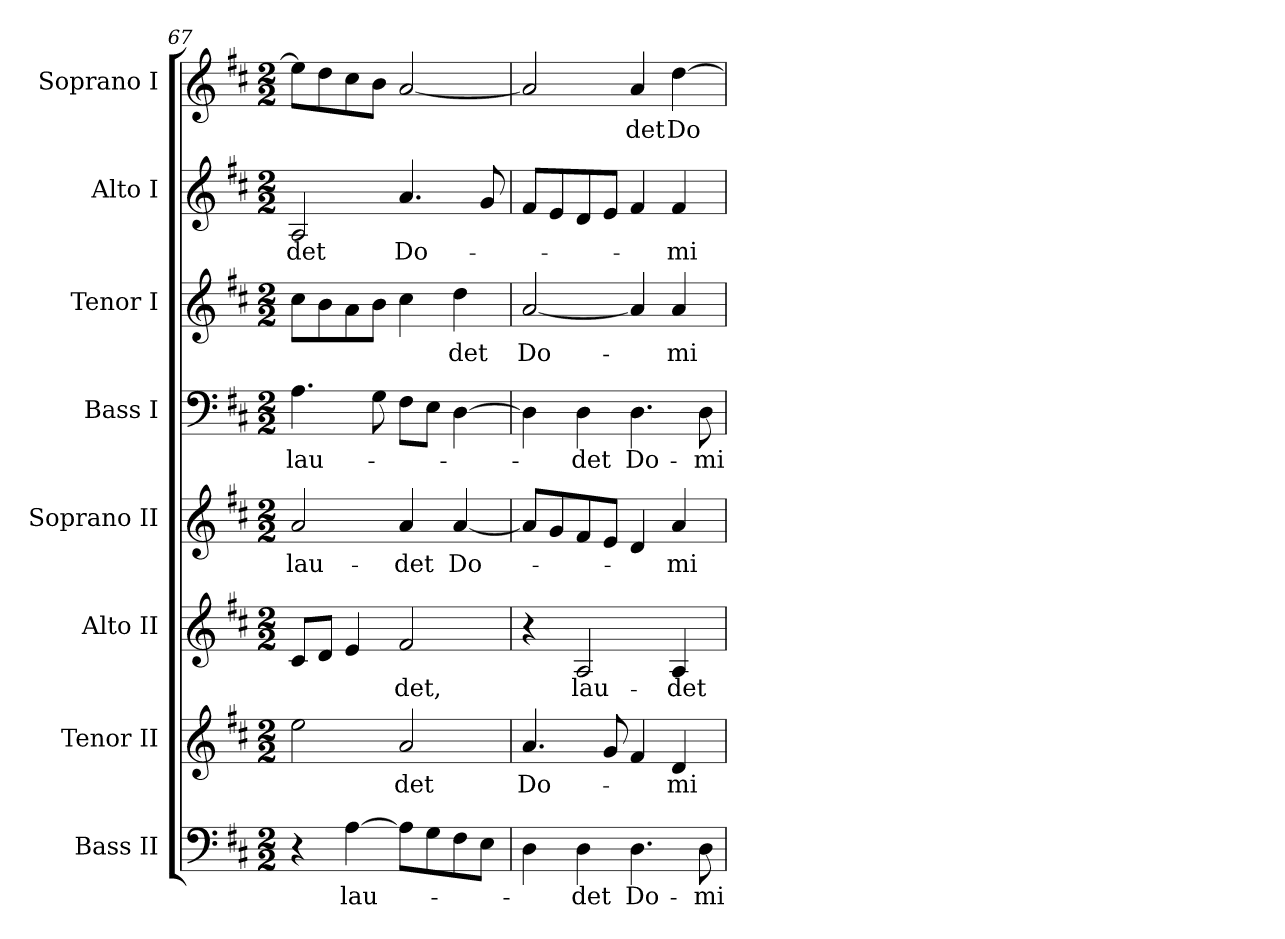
**kern	**text	**kern	**text	**kern	**text	**kern	**text	**kern	**text	**kern	**text	**kern	**text	**kern	**text
*part8	*part8	*part7	*part7	*part6	*part6	*part5	*part5	*part4	*part4	*part3	*part3	*part2	*part2	*part1	*part1
*staff8	*staff8	*staff7	*staff7	*staff6	*staff6	*staff5	*staff5	*staff4	*staff4	*staff3	*staff3	*staff2	*staff2	*staff1	*staff1
*I"Bass II	*	*I"Tenor II	*	*I"Alto II	*	*I"Soprano II	*	*I"Bass I	*	*I"Tenor I	*	*I"Alto I	*	*I"Soprano I	*
*clefF4	*	*clefG2	*	*clefG2	*	*clefG2	*	*clefF4	*	*clefG2	*	*clefG2	*	*clefG2	*
*	*	*ITrd7c12	*	*	*	*	*	*	*	*ITrd7c12	*	*	*	*	*
*k[f#c#]	*	*k[f#c#]	*	*k[f#c#]	*	*k[f#c#]	*	*k[f#c#]	*	*k[f#c#]	*	*k[f#c#]	*	*k[f#c#]	*
*D:	*	*D:	*	*D:	*	*D:	*	*D:	*	*D:	*	*D:	*	*D:	*
*M2/2	*	*M2/2	*	*M2/2	*	*M2/2	*	*M2/2	*	*M2/2	*	*M2/2	*	*M2/2	*
=67	=67	=67	=67	=67	=67	=67	=67	=67	=67	=67	=67	=67	=67	=67	=67
!	!	!	!	!	!	!	!LO:LY:b:color=#000000	!	!	!	!	!	!	!	!
!	!	!	!	!	!	!	!	!	!LO:LY:b:color=#000000	!	!	!	!	!	!
!	!	!	!	!	!	!	!	!	!	!	!	!	!LO:LY:b:color=#000000	!	!
4r	.	2ei\	.	8c#i/L	.	2ai/	lau-	4.Ai\	lau-	8c#i\L	.	2Ai/	-det	8eei\L]	.
.	.	.	.	8di/J	.	.	.	.	.	8Bi\	.	.	.	8ddi\	.
!	!LO:LY:b:color=#000000	!	!	!	!	!	!	!	!	!	!	!	!	!	!
[>4Ai\	lau-	.	.	4ei/	.	.	.	.	.	8Ai\	.	.	.	8cc#i\	.
.	.	.	.	.	.	.	.	8Gi\	.	8Bi\J	.	.	.	8bi\J	.
!	!	!	!LO:LY:b:color=#000000	!	!	!	!	!	!	!	!	!	!	!	!
!	!	!	!	!	!LO:LY:b:color=#000000	!	!	!	!	!	!	!	!	!	!
!	!	!	!	!	!	!	!LO:LY:b:color=#000000	!	!	!	!	!	!	!	!
!	!	!	!	!	!	!	!	!	!	!	!	!	!LO:LY:b:color=#000000	!	!
8Ai\L]	.	2Ai/	-det	2f#i/	-det,	4ai/	-det	8F#i\L	.	4c#i\	.	4.ai/	Do-	[<2ai/	.
8Gi\	.	.	.	.	.	.	.	8Ei\J	.	.	.	.	.	.	.
!	!	!	!	!	!	!	!LO:LY:b:color=#000000	!	!	!	!	!	!	!	!
!	!	!	!	!	!	!	!	!	!	!	!LO:LY:b:color=#000000	!	!	!	!
8F#i\	.	.	.	.	.	[<4ai/	Do-	[>4Di\	.	4di\	-det	.	.	.	.
8Ei\J	.	.	.	.	.	.	.	.	.	.	.	8gi/	.	.	.
=68	=68	=68	=68	=68	=68	=68	=68	=68	=68	=68	=68	=68	=68	=68	=68
!	!	!	!LO:LY:b:color=#000000	!	!	!	!	!	!	!	!	!	!	!	!
!	!	!	!	!	!	!	!	!	!	!	!LO:LY:b:color=#000000	!	!	!	!
4Di\	.	4.Ai/	Do-	4r	.	8ai/L]	.	4Di\]	.	[<2Ai/	Do-	8f#i/L	.	2ai/]	.
.	.	.	.	.	.	8gi/	.	.	.	.	.	8ei/	.	.	.
!	!LO:LY:b:color=#000000	!	!	!	!	!	!	!	!	!	!	!	!	!	!
!	!	!	!	!	!LO:LY:b:color=#000000	!	!	!	!	!	!	!	!	!	!
!	!	!	!	!	!	!	!	!	!LO:LY:b:color=#000000	!	!	!	!	!	!
4Di\	-det	.	.	2Ai/	lau-	8f#i/	.	4Di\	-det	.	.	8di/	.	.	.
.	.	8Gi/	.	.	.	8ei/J	.	.	.	.	.	8ei/J	.	.	.
!	!LO:LY:b:color=#000000	!	!	!	!	!	!	!	!	!	!	!	!	!	!
!	!	!	!	!	!	!	!	!	!LO:LY:b:color=#000000	!	!	!	!	!	!
!	!	!	!	!	!	!	!	!	!	!	!	!	!	!	!LO:LY:b:color=#000000
4.Di\	Do-	4F#i/	.	.	.	4di/	.	4.Di\	Do-	4Ai/]	.	4f#i/	.	4ai/	-det
!	!	!	!LO:LY:b:color=#000000	!	!	!	!	!	!	!	!	!	!	!	!
!	!	!	!	!	!LO:LY:b:color=#000000	!	!	!	!	!	!	!	!	!	!
!	!	!	!	!	!	!	!LO:LY:b:color=#000000	!	!	!	!	!	!	!	!
!	!	!	!	!	!	!	!	!	!	!	!LO:LY:b:color=#000000	!	!	!	!
!	!	!	!	!	!	!	!	!	!	!	!	!	!LO:LY:b:color=#000000	!	!
!	!	!	!	!	!	!	!	!	!	!	!	!	!	!	!LO:LY:b:color=#000000
.	.	4Di/	-mi-	4Ai/	-det	4ai/	-mi-	.	.	4Ai/	-mi-	4f#i/	-mi-	[>4ddi\	Do-
!	!LO:LY:b:color=#000000	!	!	!	!	!	!	!	!	!	!	!	!	!	!
!	!	!	!	!	!	!	!	!	!LO:LY:b:color=#000000	!	!	!	!	!	!
8Di\	-mi-	.	.	.	.	.	.	8Di\	-mi-	.	.	.	.	.	.
=	=	=	=	=	=	=	=	=	=	=	=	=	=	=	=
*-	*-	*-	*-	*-	*-	*-	*-	*-	*-	*-	*-	*-	*-	*-	*-
